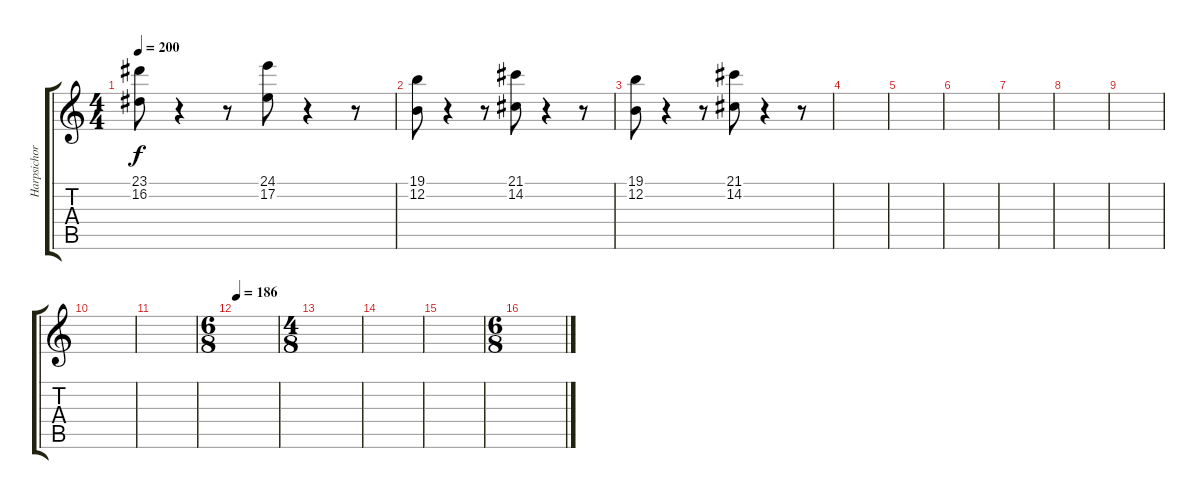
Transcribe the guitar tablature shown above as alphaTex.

\track ("Harpsichord" "Harpsichor") {instrument harpsichord}
\staff {score tabs}
\tuning (E4 B3 G3 D3 A2 E2) {hide}
\ts (4 4)
\tempo 200
\clef g2
\ks c
(23.1 16.2).8{dy f} r.4 r.8 (24.1 17.2).8 r.4 r.8 |
(19.1 12.2).8 r.4 r.8 (21.1 14.2).8 r.4 r.8 |
(19.1 12.2).8 r.4 r.8 (21.1 14.2).8 r.4 r.8 |
|
|
|
|
|
|
|
|
\ts (6 8)
\tempo 186
|
\ts (4 8)
|
|
|
\ts (6 8)
